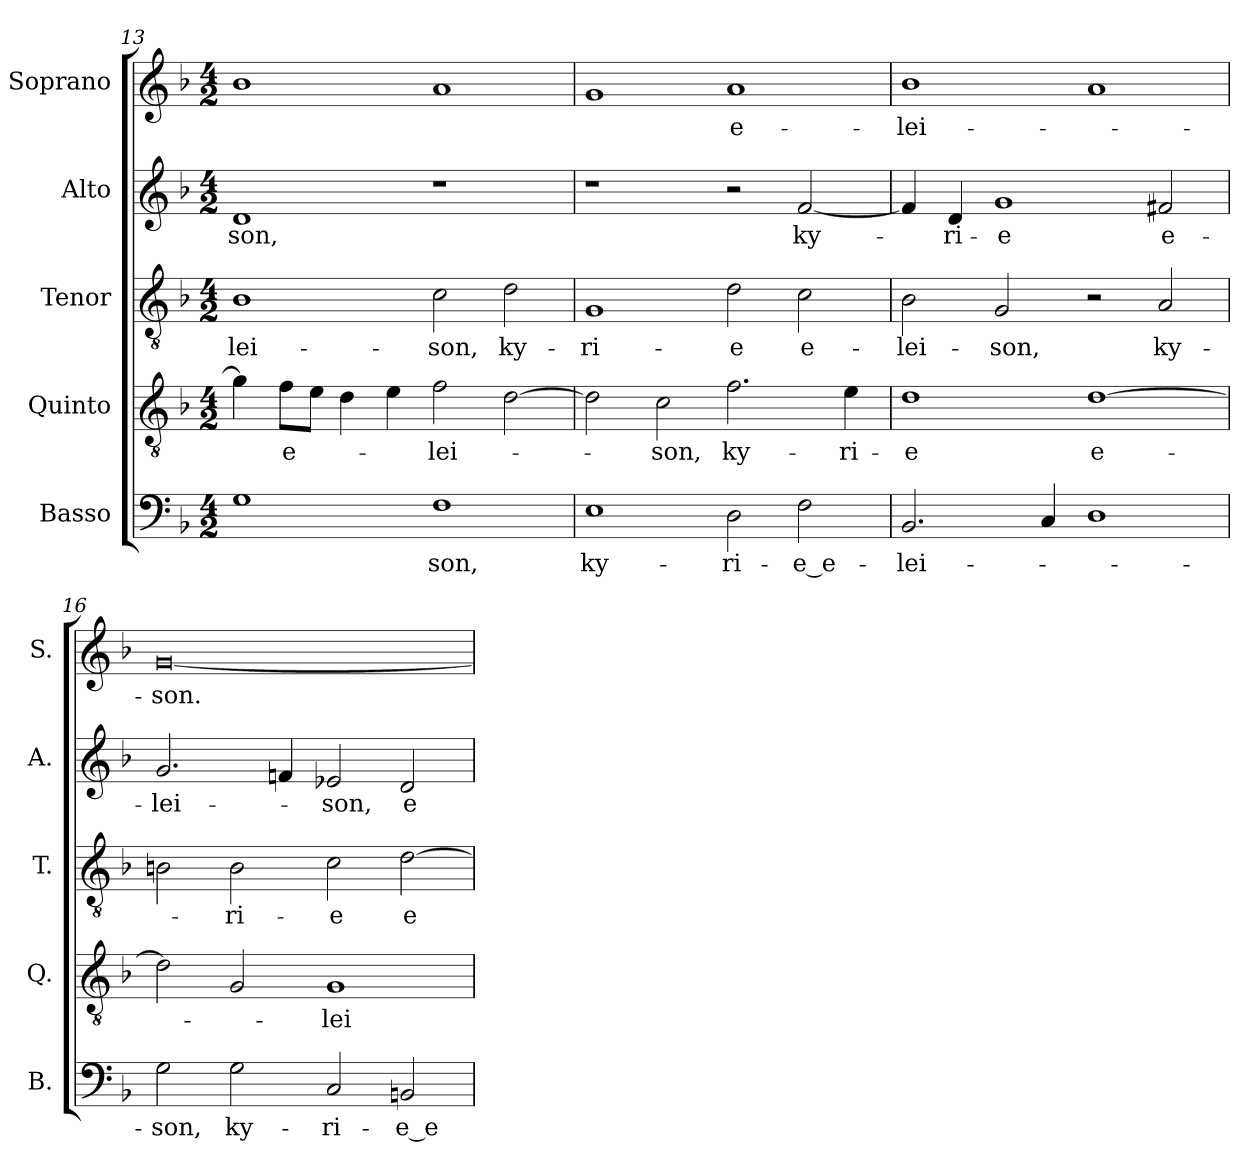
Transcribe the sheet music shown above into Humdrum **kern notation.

**kern	**text	**kern	**text	**kern	**text	**kern	**text	**kern	**text
*part5	*part5	*part4	*part4	*part3	*part3	*part2	*part2	*part1	*part1
*staff5	*staff5	*staff4	*staff4	*staff3	*staff3	*staff2	*staff2	*staff1	*staff1
*I"Basso	*	*I"Quinto	*	*I"Tenor	*	*I"Alto	*	*I"Soprano	*
*I'B.	*	*I'Q.	*	*I'T.	*	*I'A.	*	*I'S.	*
!!LO:PB:g=z
*clefF4	*	*clefGv2	*	*clefGv2	*	*clefG2	*	*clefG2	*
*	*	*ITrd7c12	*	*ITrd7c12	*	*	*	*	*
*k[b-]	*	*k[b-]	*	*k[b-]	*	*k[b-]	*	*k[b-]	*
*F:	*	*F:	*	*F:	*	*F:	*	*F:	*
*M4/2	*	*M4/2	*	*M4/2	*	*M4/2	*	*M4/2	*
=13	=13	=13	=13	=13	=13	=13	=13	=13	=13
!	!	!	!	!	!LO:LY:b:color=#000000	!	!	!	!
!	!	!	!	!	!	!	!LO:LY:b:color=#000000	!	!
1Gi	.	4Gi\]	.	1BB-i	-lei-	1di	-son,	1b-i	.
!	!	!	!LO:LY:b:color=#000000	!	!	!	!	!	!
.	.	8Fi\L	e-	.	.	.	.	.	.
.	.	8Ei\J	.	.	.	.	.	.	.
.	.	4Di\	.	.	.	.	.	.	.
.	.	4Ei\	.	.	.	.	.	.	.
!	!LO:LY:b:color=#000000	!	!	!	!	!	!	!	!
!	!	!	!LO:LY:b:color=#000000	!	!	!	!	!	!
!	!	!	!	!	!LO:LY:b:color=#000000	!	!	!	!
1Fi	-son,	2Fi\	-lei-	2Ci\	-son,	1r	.	1ai	.
!	!	!	!	!	!LO:LY:b:color=#000000	!	!	!	!
.	.	[2Di\	.	2Di\	ky-	.	.	.	.
=14	=14	=14	=14	=14	=14	=14	=14	=14	=14
!	!LO:LY:b:color=#000000	!	!	!	!	!	!	!	!
!	!	!	!	!	!LO:LY:b:color=#000000	!	!	!	!
1Ei	ky-	2Di\]	.	1GGi	-ri-	1r	.	1gi	.
!	!	!	!LO:LY:b:color=#000000	!	!	!	!	!	!
.	.	2Ci\	-son,	.	.	.	.	.	.
!	!LO:LY:b:color=#000000	!	!	!	!	!	!	!	!
!	!	!	!LO:LY:b:color=#000000	!	!	!	!	!	!
!	!	!	!	!	!LO:LY:b:color=#000000	!	!	!	!
!	!	!	!	!	!	!	!	!	!LO:LY:b:color=#000000
2Di\	-ri-	2.Fi\	ky-	2Di\	-e	2r	.	1ai	e-
!	!LO:LY:b:color=#000000	!	!	!	!	!	!	!	!
!	!	!	!	!	!LO:LY:b:color=#000000	!	!	!	!
!	!	!	!	!	!	!	!LO:LY:b:color=#000000	!	!
2Fi\	-e_e-	.	.	2Ci\	e-	[2fi/	ky-	.	.
!	!	!	!LO:LY:b:color=#000000	!	!	!	!	!	!
.	.	4Ei\	-ri-	.	.	.	.	.	.
=15	=15	=15	=15	=15	=15	=15	=15	=15	=15
!	!LO:LY:b:color=#000000	!	!	!	!	!	!	!	!
!	!	!	!LO:LY:b:color=#000000	!	!	!	!	!	!
!	!	!	!	!	!LO:LY:b:color=#000000	!	!	!	!
!	!	!	!	!	!	!	!	!	!LO:LY:b:color=#000000
2.BB-i/	-lei-	1Di	-e	2BB-i\	-lei-	4fi/]	.	1b-i	-lei-
!	!	!	!	!	!	!	!LO:LY:b:color=#000000	!	!
.	.	.	.	.	.	4di/	-ri-	.	.
!	!	!	!	!	!LO:LY:b:color=#000000	!	!	!	!
!	!	!	!	!	!	!	!LO:LY:b:color=#000000	!	!
.	.	.	.	2GGi/	-son,	1gi	-e	.	.
4Ci/	.	.	.	.	.	.	.	.	.
!	!	!	!LO:LY:b:color=#000000	!	!	!	!	!	!
1Di	.	[1Di	e-	2r	.	.	.	1ai	.
!	!	!	!	!	!LO:LY:b:color=#000000	!	!	!	!
!	!	!	!	!	!	!	!LO:LY:b:color=#000000	!	!
.	.	.	.	2AAi/	ky-	2f#Xi/	e-	.	.
=16	=16	=16	=16	=16	=16	=16	=16	=16	=16
!	!LO:LY:b:color=#000000	!	!	!	!	!	!	!	!
!	!	!	!	!	!	!	!LO:LY:b:color=#000000	!	!
!	!	!	!	!	!	!	!	!	!LO:LY:b:color=#000000
2Gi\	-son,	2Di\]	.	2BBni\	.	2.gi/	-lei-	[0gi	-son.
!	!LO:LY:b:color=#000000	!	!	!	!	!	!	!	!
!	!	!	!	!	!LO:LY:b:color=#000000	!	!	!	!
2Gi\	ky-	2GGi/	.	2BBi\	-ri-	.	.	.	.
.	.	.	.	.	.	4fni/	.	.	.
!	!LO:LY:b:color=#000000	!	!	!	!	!	!	!	!
!	!	!	!LO:LY:b:color=#000000	!	!	!	!	!	!
!	!	!	!	!	!LO:LY:b:color=#000000	!	!	!	!
!	!	!	!	!	!	!	!LO:LY:b:color=#000000	!	!
2Ci/	-ri-	1GGi	-lei-	2Ci\	-e	2e-Xi/	-son,	.	.
!	!LO:LY:b:color=#000000	!	!	!	!	!	!	!	!
!	!	!	!	!	!LO:LY:b:color=#000000	!	!	!	!
!	!	!	!	!	!	!	!LO:LY:b:color=#000000	!	!
2BBni/	-e_e-	.	.	[2Di\	e-	2di/	e-	.	.
=	=	=	=	=	=	=	=	=	=
*-	*-	*-	*-	*-	*-	*-	*-	*-	*-
